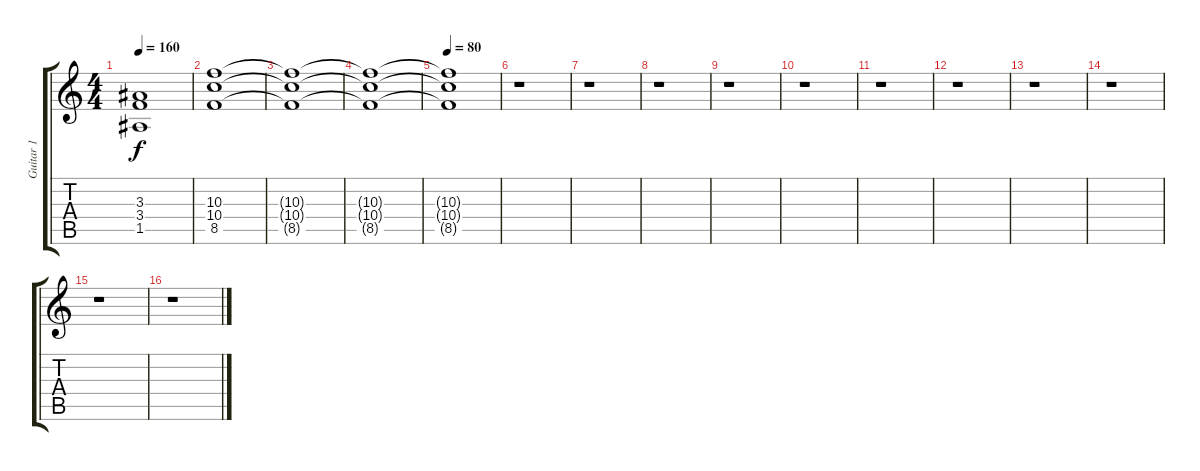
\track ("Guitar 1" "Guitar 1") {instrument distortionguitar}
\staff {score tabs}
\tuning (E4 B3 G3 D3 A2 E2) {hide}
\ts (4 4)
\tempo 160
\clef g2
\ks c
(3.3 3.4 1.5).1{dy f} |
(10.3 10.4 8.5).1 |
(10.3{t} 10.4{t} 8.5{t}).1 |
(10.3{t} 10.4{t} 8.5{t}).1 |
\tempo 80
(10.3{t} 10.4{t} 8.5{t}).1 |
r.1 |
r.1 |
r.1 |
r.1 |
r.1 |
r.1 |
r.1 |
r.1 |
r.1 |
r.1 |
r.1
